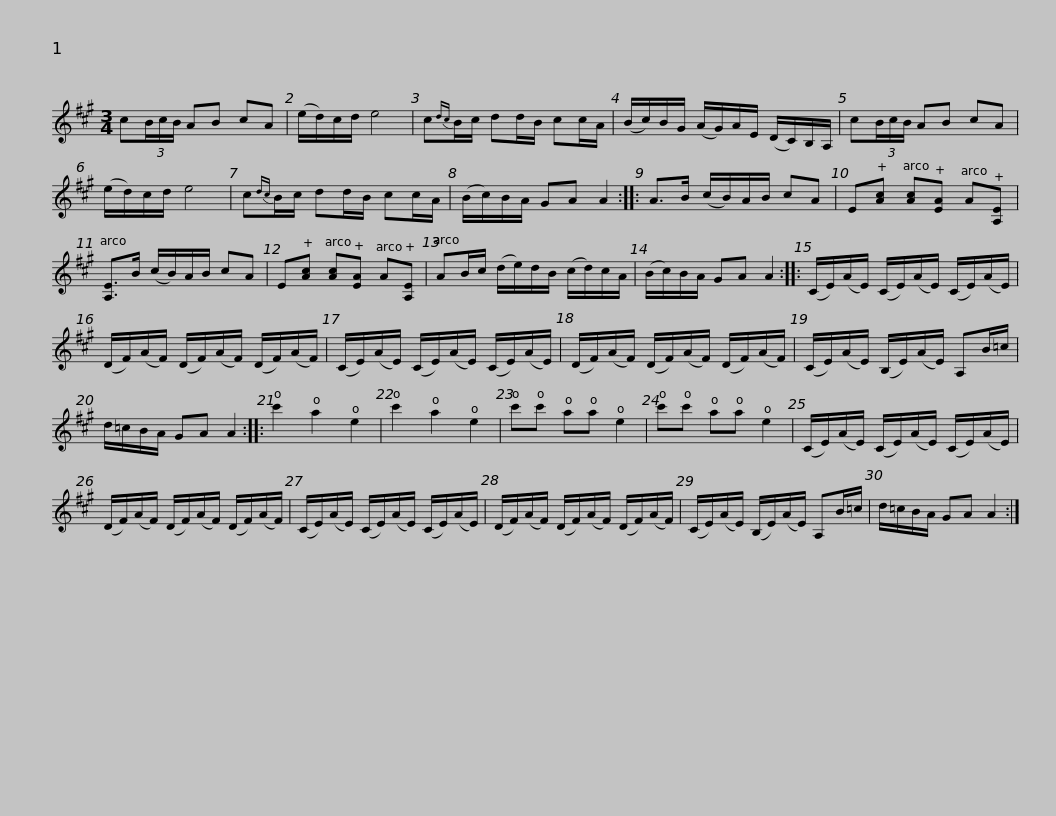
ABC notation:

X:1
L:1/8
M:3/4
I:linebreak $
K:A
V:1 treble
V:1
 c(3B/c/B/ AB cA | (e/d/)c/d/ e4 | c{dc}B/c/ dd/B/ cc/A/ | (B/c/)B/G/ (A/G/)A/E/ (D/C/)B,/A,/ | c(3B/c/B/ AB cA |$ %5
 (e/d/)c/d/ e4 | c{dc}B/c/ dd/B/ cc/A/ | (B/c/)B/A/ GA A2 :: A>B (c/B/)A/B/ cA | E[Ac] [Ac][EA] A[A,E] | %10
 [A,E]>B (c/B/)A/B/ cA |$ E[Ac] [Ac][EA] A[A,E] | AB/c/ (d/e/)d/B/ (c/d/)c/A/ | (B/c/)B/A/ GA A2 :: (C/E/)(A/E/) (C/E/)(A/E/) (C/E/)(A/E/) |$ %15
 (D/F/)(A/F/) (D/F/)(A/F/) (D/F/)(A/F/) | (C/E/)(A/E/) (C/E/)(A/E/) (C/E/)(A/E/) | (D/F/)(A/F/) (D/F/)(A/F/) (D/F/)(A/F/) | (C/E/)(A/E/) (B,/E/)(A/E/) A,B/=c/ |$ d/=c/B/A/ GA A2 :: %20
 c'2 a2 e2 | c'2 a2 e2 | c'c' aa e2 | c'c' aa e2 | (C/E/)(A/E/) (C/E/)(A/E/) (C/E/)(A/E/) |$ %25
 (D/F/)(A/F/) (D/F/)(A/F/) (D/F/)(A/F/) | (C/E/)(A/E/) (C/E/)(A/E/) (C/E/)(A/E/) | (D/F/)(A/F/) (D/F/)(A/F/) (D/F/)(A/F/) | (C/E/)(A/E/) (B,/E/)(A/E/) A,B/=c/ |$ d/=c/B/A/ GA A2 :| %30
